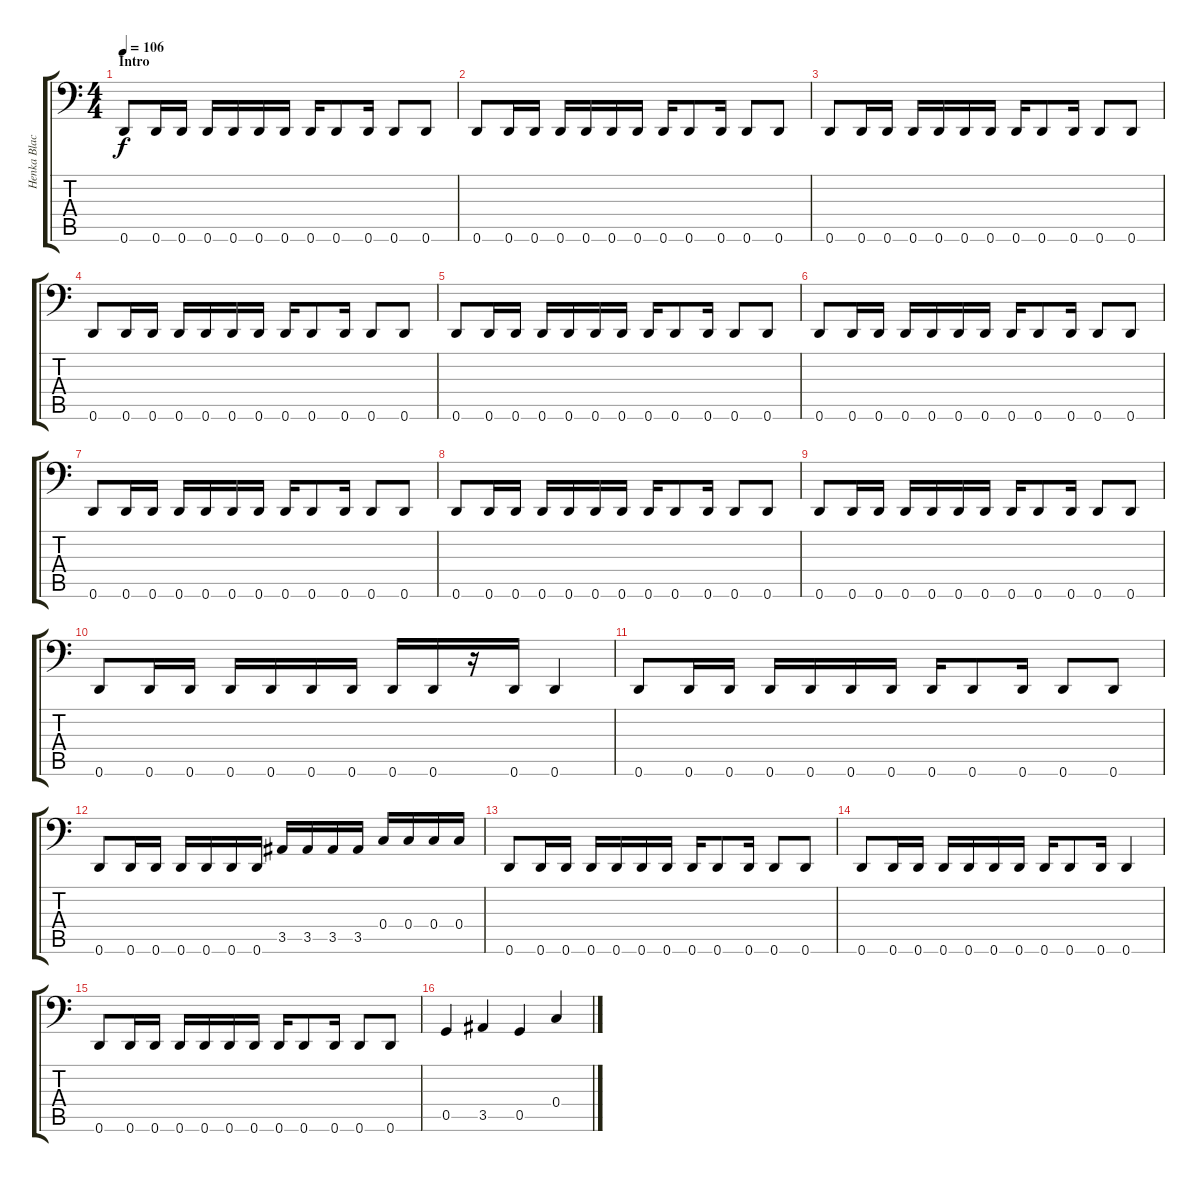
\track ("Henka Blacksmith" "Henka Blac") {instrument electricbasspick}
\staff {score tabs}
\tuning (D3 A2 F2 C2 G1 D1) {hide}
\ts (4 4)
\section ("" "Intro")
\tempo 106
\clef f4
\ks c
0.6.8{dy f instrument electricbasspick} 0.6.16 0.6.16 0.6.16 0.6.16 0.6.16 0.6.16 0.6.16 0.6.8 0.6.16 0.6.8 0.6.8 |
0.6.8 0.6.16 0.6.16 0.6.16 0.6.16 0.6.16 0.6.16 0.6.16 0.6.8 0.6.16 0.6.8 0.6.8 |
0.6.8 0.6.16 0.6.16 0.6.16 0.6.16 0.6.16 0.6.16 0.6.16 0.6.8 0.6.16 0.6.8 0.6.8 |
0.6.8 0.6.16 0.6.16 0.6.16 0.6.16 0.6.16 0.6.16 0.6.16 0.6.8 0.6.16 0.6.8 0.6.8 |
0.6.8 0.6.16 0.6.16 0.6.16 0.6.16 0.6.16 0.6.16 0.6.16 0.6.8 0.6.16 0.6.8 0.6.8 |
0.6.8 0.6.16 0.6.16 0.6.16 0.6.16 0.6.16 0.6.16 0.6.16 0.6.8 0.6.16 0.6.8 0.6.8 |
0.6.8 0.6.16 0.6.16 0.6.16 0.6.16 0.6.16 0.6.16 0.6.16 0.6.8 0.6.16 0.6.8 0.6.8 |
0.6.8 0.6.16 0.6.16 0.6.16 0.6.16 0.6.16 0.6.16 0.6.16 0.6.8 0.6.16 0.6.8 0.6.8 |
0.6.8 0.6.16 0.6.16 0.6.16 0.6.16 0.6.16 0.6.16 0.6.16 0.6.8 0.6.16 0.6.8 0.6.8 |
0.6.8 0.6.16 0.6.16 0.6.16 0.6.16 0.6.16 0.6.16 0.6.16 0.6.16 r.16 0.6.16 0.6.4 |
0.6.8 0.6.16 0.6.16 0.6.16 0.6.16 0.6.16 0.6.16 0.6.16 0.6.8 0.6.16 0.6.8 0.6.8 |
0.6.8 0.6.16 0.6.16 0.6.16 0.6.16 0.6.16 0.6.16 3.5.16 3.5.16 3.5.16 3.5.16 0.4.16 0.4.16 0.4.16 0.4.16 |
0.6.8 0.6.16 0.6.16 0.6.16 0.6.16 0.6.16 0.6.16 0.6.16 0.6.8 0.6.16 0.6.8 0.6.8 |
0.6.8 0.6.16 0.6.16 0.6.16 0.6.16 0.6.16 0.6.16 0.6.16 0.6.8 0.6.16 0.6.4 |
0.6.8 0.6.16 0.6.16 0.6.16 0.6.16 0.6.16 0.6.16 0.6.16 0.6.8 0.6.16 0.6.8 0.6.8 |
0.5.4 3.5.4 0.5.4 0.4.4
